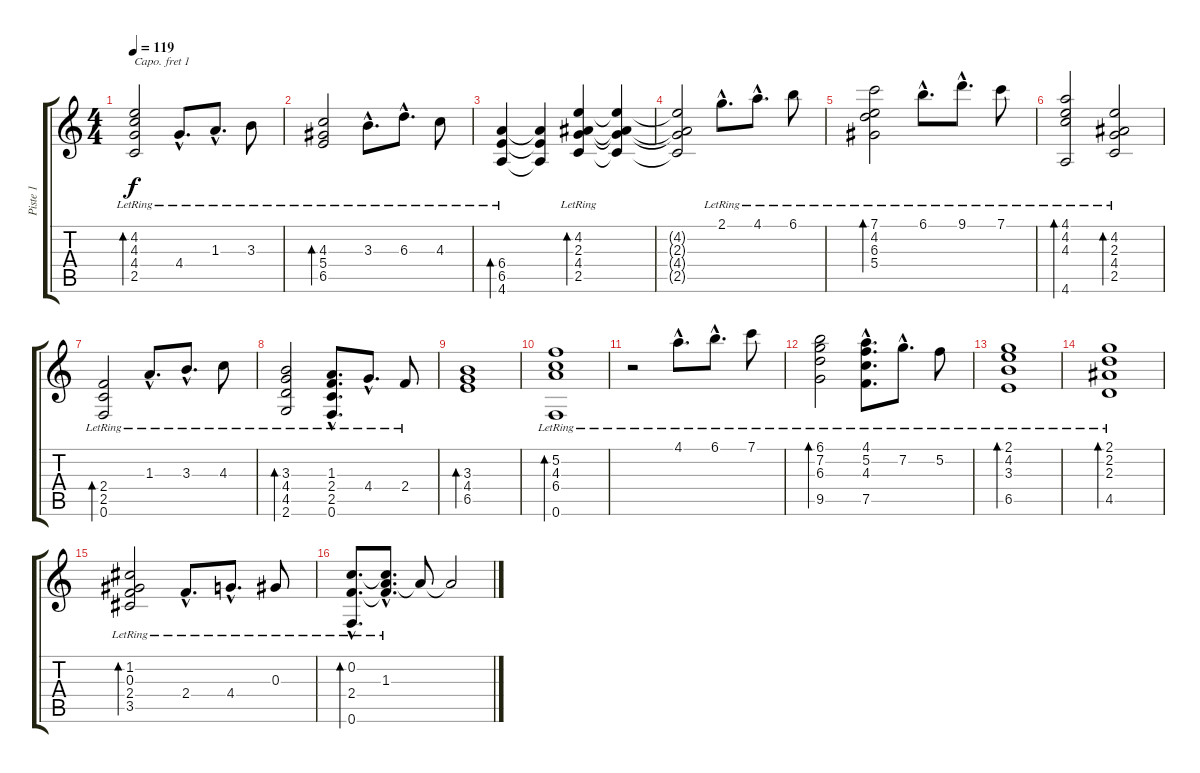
\track ("Piste 1" "Piste 1") {instrument acousticguitarnylon}
\staff {score tabs}
\capo 1
\tuning (E4 B3 G3 D3 A2 E2) {hide}
\ts (4 4)
\tempo 119
\clef g2
\ks c
(4.2{lr} 4.3{lr} 4.4{lr} 2.5{lr}).2{bd 240 dy f instrument acousticguitarnylon} 4.4{hac lr}.8{d} 1.3{hac lr}.8{d} 3.3{lr}.8 |
(4.3{lr} 5.4{lr} 6.5{lr}).2{bd 240} 3.3{hac lr}.8{d} 6.3{hac lr}.8{d} 4.3{lr}.8 |
(6.4{lr} 6.5{lr} 4.6{lr}).4{bd 240} (6.4{t} 6.5{t} 4.6{t}).4 (4.2{lr} 2.3{lr} 4.4{lr} 2.5{lr}).4{bd 240} (4.2{t} 2.3{t} 4.4{t} 2.5{t}).4 |
(4.2{t} 2.3{t} 4.4{t} 2.5{t}).2 2.1{hac lr}.8{d} 4.1{hac lr}.8{d} 6.1{lr}.8 |
(7.1{lr} 4.2{lr} 6.3{lr} 5.4{lr}).2{bd 240} 6.1{hac lr}.8{d} 9.1{hac lr}.8{d} 7.1{lr}.8 |
(4.1{lr} 4.2{lr} 4.3{lr} 4.6{lr}).2{bd 240} (4.2{lr} 2.3{lr} 4.4{lr} 2.5{lr}).2{bd 240} |
(2.4{lr} 2.5{lr} 0.6{lr}).2{bd 240} 1.3{hac lr}.8{d} 3.3{hac lr}.8{d} 4.3{lr}.8 |
(3.3{lr} 4.4{lr} 4.5{lr} 2.6{lr}).2{bd 240} (1.3{hac lr} 2.4{hac lr} 2.5{hac lr} 0.6{hac lr}).8{d} 4.4{hac lr}.8{d} 2.4{lr}.8 |
(3.3 4.4 6.5).1{bd 240} |
(5.2 4.3{lr} 6.4{lr} 0.6).1{bd 240} |
r.2 4.1{hac lr}.8{d} 6.1{hac lr}.8{d} 7.1{lr}.8 |
(6.1{lr} 7.2{lr} 6.3{lr} 9.5{lr}).2{bd 240} (4.1{hac lr} 5.2{hac lr} 4.3{hac lr} 7.5{hac lr}).8{d} 7.2{hac lr}.8{d} 5.2{lr}.8 |
(2.1{lr} 4.2{lr} 3.3{lr} 6.5{lr}).1{bd 240} |
(2.1{lr} 2.2{lr} 2.3{lr} 4.5{lr}).1{bd 240} |
(1.2{lr} 0.3{lr} 2.4{lr} 3.5{lr}).2{bd 240} 2.4{hac lr}.8{d} 4.4{hac lr}.8{d} 0.3{lr}.8 |
(0.2{hac lr} 2.4{hac lr} 0.6{hac lr}).8{d bd 240} (0.2{hac t} 1.3{hac lr} 2.4{hac t}).8{d} 1.3{t}.8 1.3{t}.2
